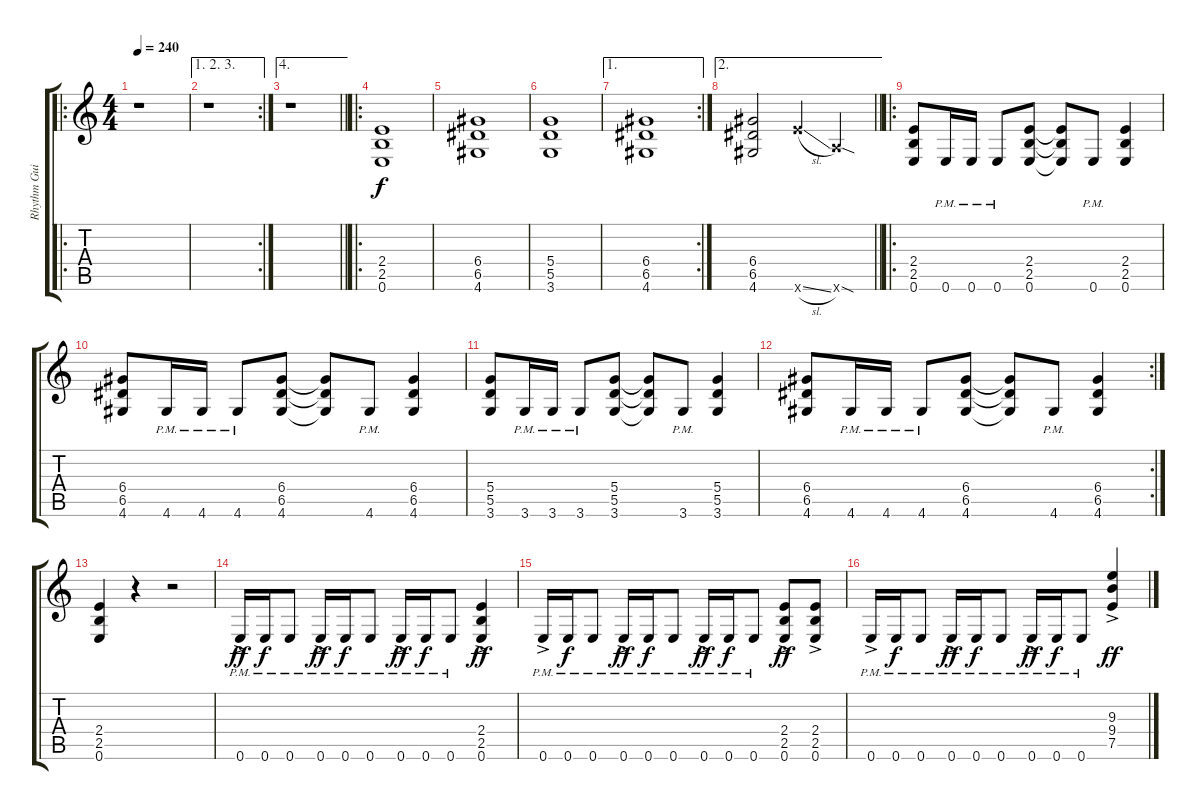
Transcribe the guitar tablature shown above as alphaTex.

\track ("Rhythm Guitar 1" "Rhythm Gui") {instrument distortionguitar}
\staff {score tabs}
\tuning (E4 B3 G3 D3 A2 E2) {hide}
\ro
\ts (4 4)
\tempo 240
\clef g2
\ks c
r.1{dy f} |
\ae (1 2 3)
\rc 2
r.1 |
\ae 4
\barLineRight lightlight
r.1 |
\ro
(2.4 2.5 0.6).1 |
(6.4 6.5 4.6).1 |
(5.4 5.5 3.6).1 |
\ae 1
\rc 2
(6.4 6.5 4.6).1 |
\ae 2
\barLineRight lightlight
(6.4 6.5 4.6).2 12.6{sl x}.4 5.6{sod x}.4 |
\ro
(2.4 2.5 0.6).8 0.6{pm}.16 0.6{pm}.16 0.6{pm}.8 (2.4 2.5 0.6).8 (2.4{t} 2.5{t} 0.6{t}).8 0.6{pm}.8 (2.4 2.5 0.6).4 |
(6.4 6.5 4.6).8 4.6{pm}.16 4.6{pm}.16 4.6{pm}.8 (6.4 6.5 4.6).8 (6.4{t} 6.5{t} 4.6{t}).8 4.6{pm}.8 (6.4 6.5 4.6).4 |
(5.4 5.5 3.6).8 3.6{pm}.16 3.6{pm}.16 3.6{pm}.8 (5.4 5.5 3.6).8 (5.4{t} 5.5{t} 3.6{t}).8 3.6{pm}.8 (5.4 5.5 3.6).4 |
\rc 2
(6.4 6.5 4.6).8 4.6{pm}.16 4.6{pm}.16 4.6{pm}.8 (6.4 6.5 4.6).8 (6.4{t} 6.5{t} 4.6{t}).8 4.6{pm}.8 (6.4 6.5 4.6).4 |
(2.4 2.5 0.6).4 r.4 r.2 |
0.6{ac pm}.16{dy ff} 0.6{pm}.16{dy f} 0.6{pm}.8 0.6{ac pm}.16{dy ff} 0.6{pm}.16{dy f} 0.6{pm}.8 0.6{ac pm}.16{dy ff} 0.6{pm}.16{dy f} 0.6{pm}.8 (2.4{ac} 2.5{ac} 0.6{ac}).4{dy ff} |
0.6{ac pm}.16 0.6{pm}.16{dy f} 0.6{pm}.8 0.6{ac pm}.16{dy ff} 0.6{pm}.16{dy f} 0.6{pm}.8 0.6{ac pm}.16{dy ff} 0.6{pm}.16{dy f} 0.6{pm}.8 (2.4{ac} 2.5{ac} 0.6{ac}).8{dy ff} (2.4{ac} 2.5{ac} 0.6{ac}).8 |
0.6{ac pm}.16 0.6{pm}.16{dy f} 0.6{pm}.8 0.6{ac pm}.16{dy ff} 0.6{pm}.16{dy f} 0.6{pm}.8 0.6{ac pm}.16{dy ff} 0.6{pm}.16{dy f} 0.6{pm}.8 (9.3{ac} 9.4{ac} 7.5{ac}).4{dy ff}
